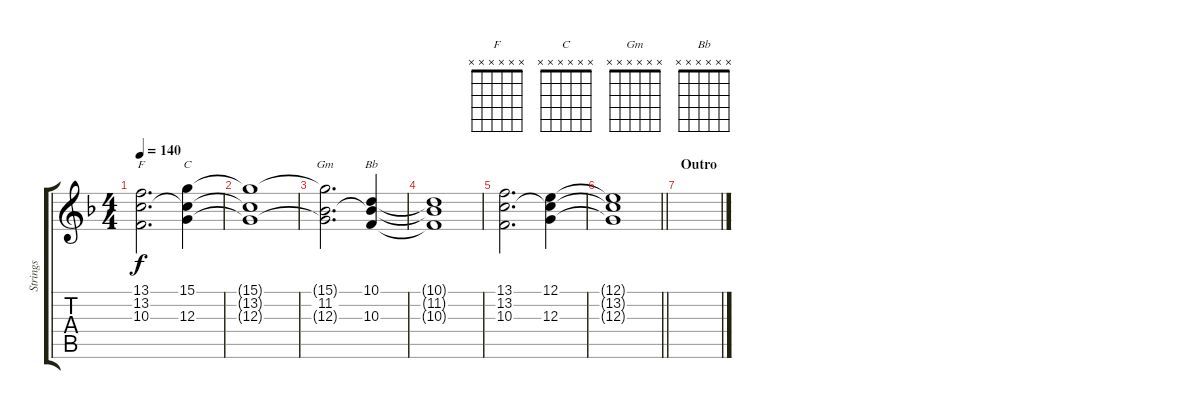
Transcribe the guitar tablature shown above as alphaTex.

\track ("Strings" "Strings") {instrument stringensemble1}
\staff {score tabs}
\tuning (E4 B3 G3 D3 A2 E2) {hide}
\chord ("F" x x x x x x)
\chord ("C" x x x x x x)
\chord ("Gm" x x x x x x)
\chord ("Bb" x x x x x x)
\ts (4 4)
\tempo 140
\clef g2
\ks f
(13.1 13.2 10.3).2{d ch "F" dy f} (15.1 13.2{t} 12.3).4{ch "C"} |
(15.1{t} 13.2{t} 12.3{t}).1 |
(15.1{t} 11.2 12.3{t}).2{d ch "Gm"} (10.1 11.2{t} 10.3).4{ch "Bb"} |
(10.1{t} 11.2{t} 10.3{t}).1 |
(13.1 13.2 10.3).2{d} (12.1 13.2{t} 12.3).4 |
\barLineRight lightlight
(12.1{t} 13.2{t} 12.3{t}).1 |
\section ("" "Outro")
